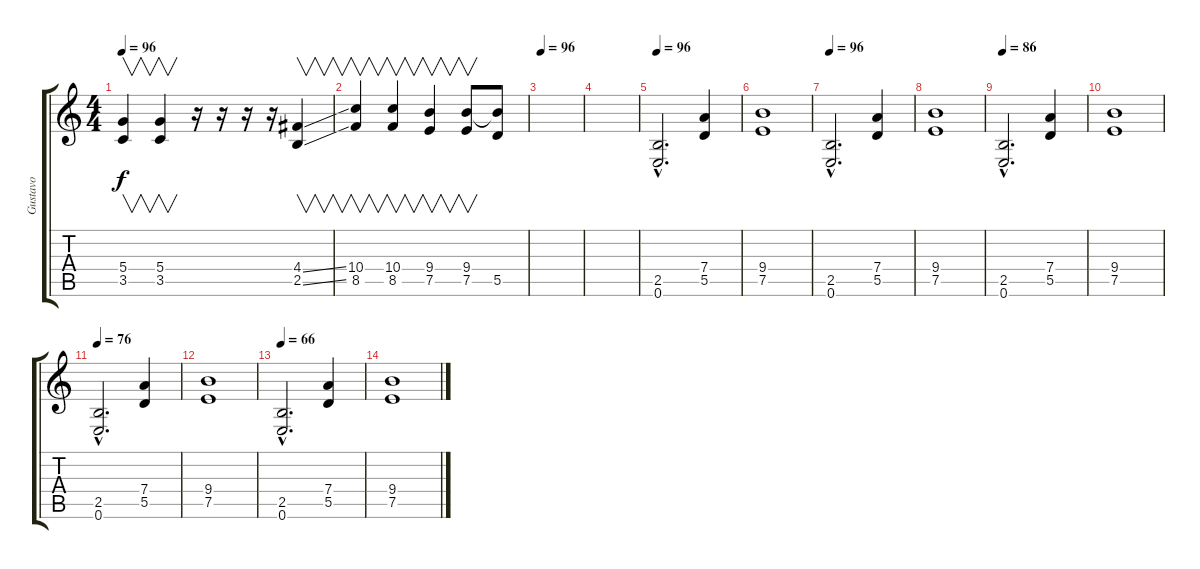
\track ("Gustavo" "Gustavo") {instrument distortionguitar}
\staff {score tabs}
\tuning (E4 B3 G3 D3 A2 E2) {hide}
\ts (4 4)
\tempo 96
\clef g2
\ks c
(5.4 3.5).4{v dy f} (5.4 3.5).4{v} r.16 r.16 r.16 r.16 (4.4{ss} 2.5{ss}).4{v} |
(10.4 8.5).4{v} (10.4 8.5).4{v} (9.4 7.5).4{v} (9.4 7.5).8{v} (9.4{t} 5.5).8 |
\tempo 96
|
|
\tempo 96
(2.5{hac} 0.6{hac}).2{d} (7.4 5.5).4 |
(9.4 7.5).1 |
\tempo 96
(2.5{hac} 0.6{hac}).2{d volume 10} (7.4 5.5).4 |
(9.4 7.5).1 |
\tempo 86
(2.5{hac} 0.6{hac}).2{d volume 7} (7.4 5.5).4 |
(9.4 7.5).1 |
\tempo 76
(2.5{hac} 0.6{hac}).2{d volume 4} (7.4 5.5).4 |
(9.4 7.5).1 |
\tempo 66
(2.5{hac} 0.6{hac}).2{d volume 1} (7.4 5.5).4 |
(9.4 7.5).1
